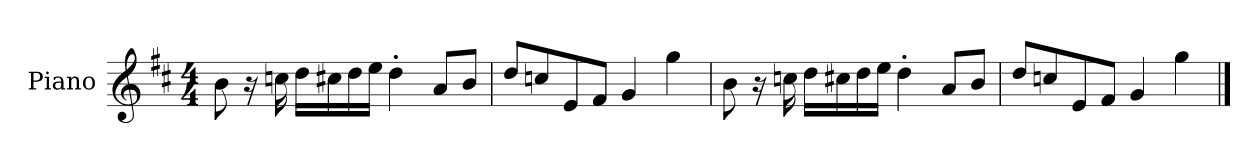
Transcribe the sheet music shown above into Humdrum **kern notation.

**kern
*part1
*staff1
*I"Piano
*I'P-no
*clefG2
*k[f#c#]
*M4/4
*MM91
=1
8b\
16r
16ccn\
16dd\LL
16cc#X\
16dd\
16ee\JJ
4dd'\
8a/L
8b/J
=2
8dd/L
8ccn/
8e/
8f#/J
4g/
4gg\
=3
8b\
16r
16ccn\
16dd\LL
16cc#X\
16dd\
16ee\JJ
4dd'\
8a/L
8b/J
=4
8dd/L
8ccn/
8e/
8f#/J
4g/
4gg\
==
*-
